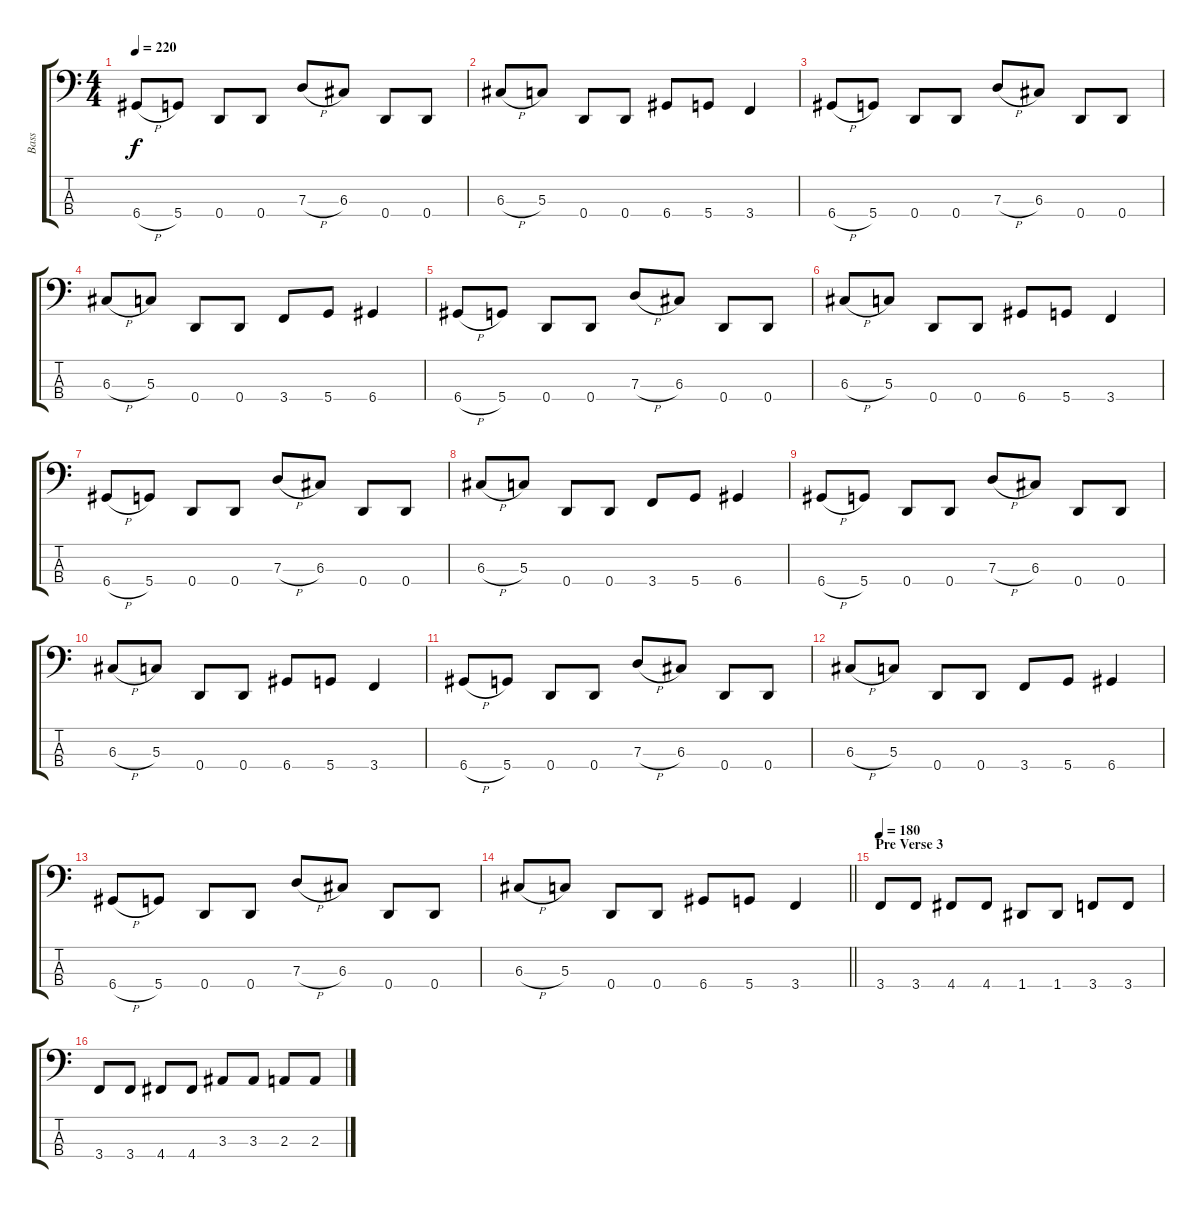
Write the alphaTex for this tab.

\track ("Bass" "Bass") {instrument electricbassfinger}
\staff {score tabs}
\tuning (F2 C2 G1 D1) {hide}
\ts (4 4)
\tempo 220
\clef f4
\ks c
6.4{h}.8{dy f} 5.4.8 0.4.8 0.4.8 7.3{h}.8 6.3.8 0.4.8 0.4.8 |
6.3{h}.8 5.3.8 0.4.8 0.4.8 6.4.8 5.4.8 3.4.4 |
6.4{h}.8 5.4.8 0.4.8 0.4.8 7.3{h}.8 6.3.8 0.4.8 0.4.8 |
6.3{h}.8 5.3.8 0.4.8 0.4.8 3.4.8 5.4.8 6.4.4 |
6.4{h}.8 5.4.8 0.4.8 0.4.8 7.3{h}.8 6.3.8 0.4.8 0.4.8 |
6.3{h}.8 5.3.8 0.4.8 0.4.8 6.4.8 5.4.8 3.4.4 |
6.4{h}.8 5.4.8 0.4.8 0.4.8 7.3{h}.8 6.3.8 0.4.8 0.4.8 |
6.3{h}.8 5.3.8 0.4.8 0.4.8 3.4.8 5.4.8 6.4.4 |
6.4{h}.8 5.4.8 0.4.8 0.4.8 7.3{h}.8 6.3.8 0.4.8 0.4.8 |
6.3{h}.8 5.3.8 0.4.8 0.4.8 6.4.8 5.4.8 3.4.4 |
6.4{h}.8 5.4.8 0.4.8 0.4.8 7.3{h}.8 6.3.8 0.4.8 0.4.8 |
6.3{h}.8 5.3.8 0.4.8 0.4.8 3.4.8 5.4.8 6.4.4 |
6.4{h}.8 5.4.8 0.4.8 0.4.8 7.3{h}.8 6.3.8 0.4.8 0.4.8 |
\barLineRight lightlight
6.3{h}.8 5.3.8 0.4.8 0.4.8 6.4.8 5.4.8 3.4.4 |
\section ("" "Pre Verse 3")
\tempo 180
3.4.8 3.4.8 4.4.8 4.4.8 1.4.8 1.4.8 3.4.8 3.4.8 |
3.4.8 3.4.8 4.4.8 4.4.8 3.3.8 3.3.8 2.3.8 2.3.8
